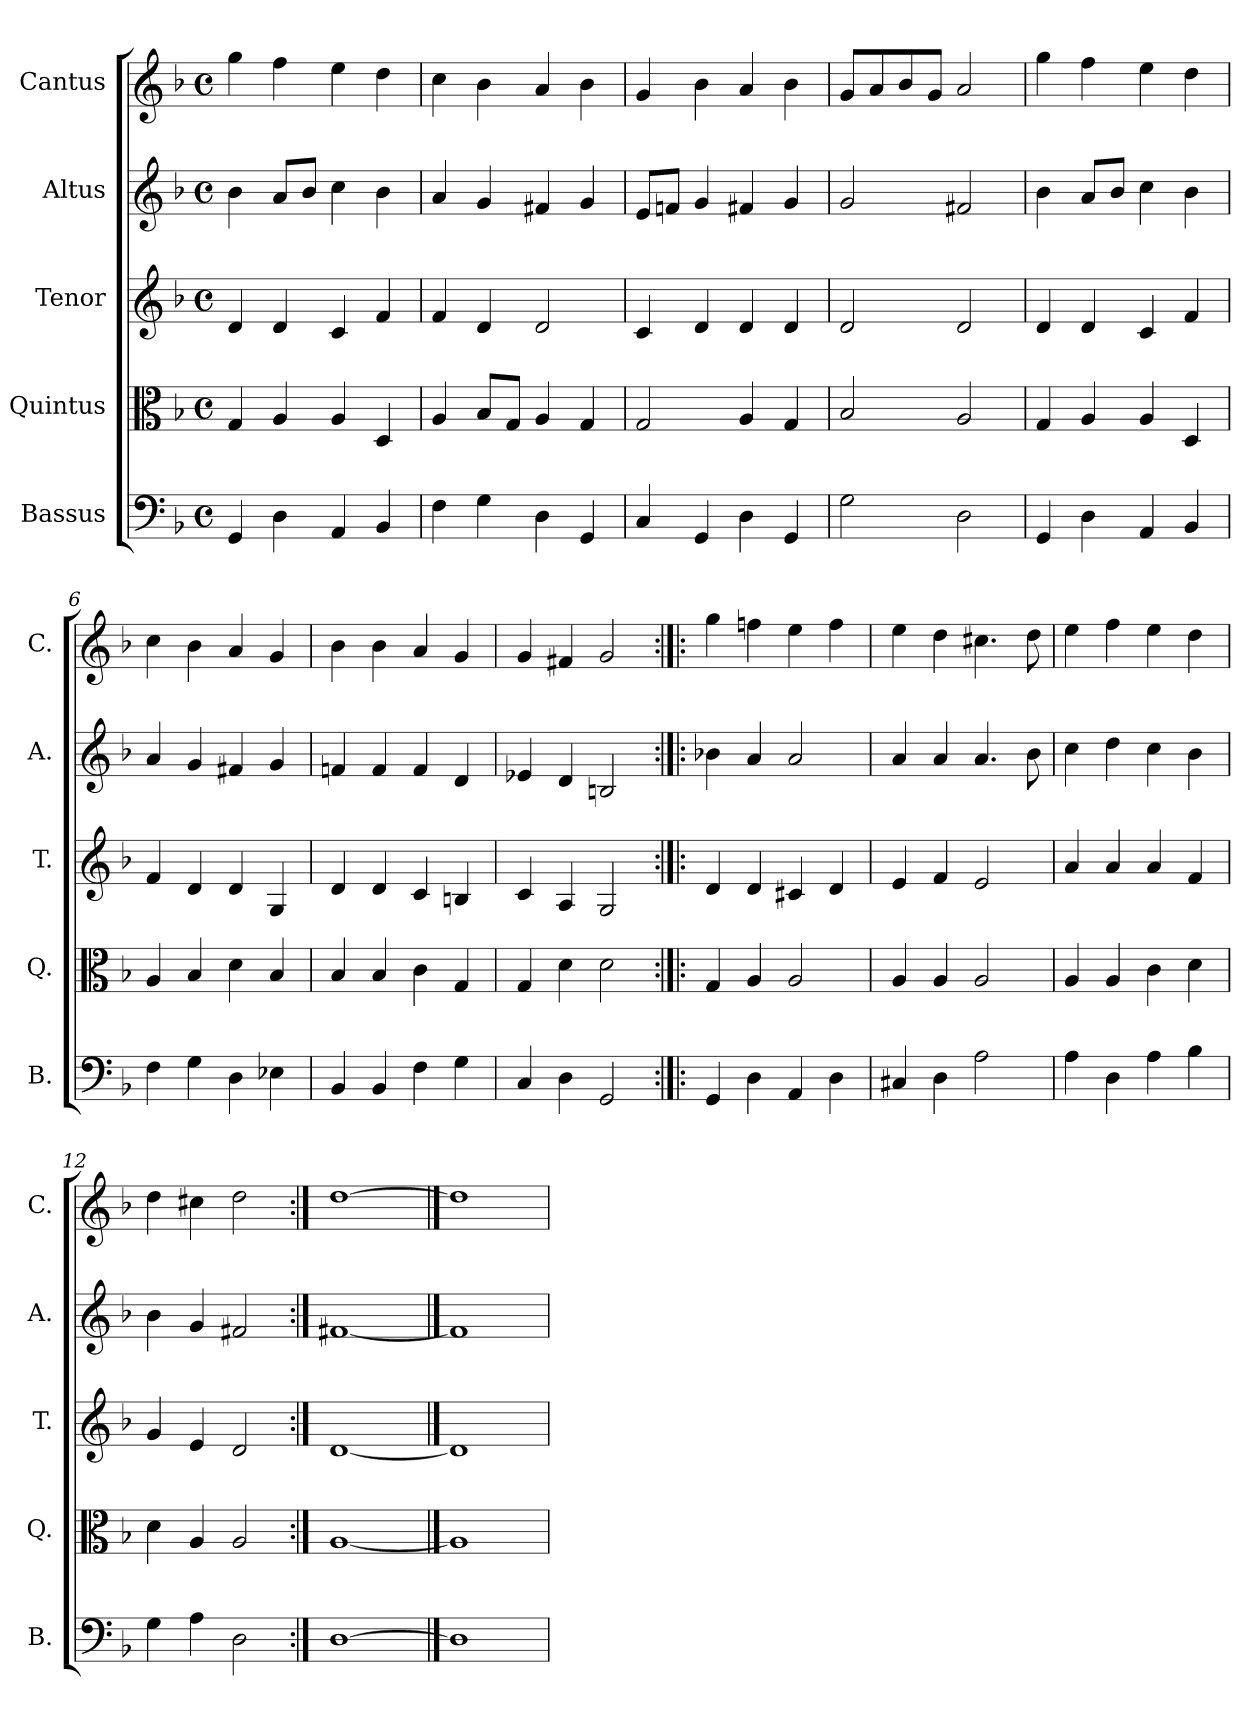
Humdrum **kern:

**kern	**kern	**kern	**kern	**kern
*part5	*part4	*part3	*part2	*part1
*staff5	*staff4	*staff3	*staff2	*staff1
*I"Bassus	*I"Quintus	*I"Tenor	*I"Altus	*I"Cantus
*I'B.	*I'Q.	*I'T.	*I'A.	*I'C.
*clefF4	*clefC3	*clefG2	*clefG2	*clefG2
*k[b-]	*k[b-]	*k[b-]	*k[b-]	*k[b-]
*F:	*F:	*F:	*F:	*F:
*M4/4	*M4/4	*M4/4	*M4/4	*M4/4
*met(c)	*met(c)	*met(c)	*met(c)	*met(c)
=1	=1	=1	=1	=1
4GG/	4G/	4d/	4b-\	4gg\
4D\	4A/	4d/	8a/L	4ff\
.	.	.	8b-/J	.
4AA/	4A/	4c/	4cc\	4ee\
4BB-/	4D/	4f/	4b-\	4dd\
=2	=2	=2	=2	=2
4F\	4A/	4f/	4a/	4cc\
4G\	8B-/L	4d/	4g/	4b-\
.	8G/J	.	.	.
4D\	4A/	2d/	4f#X/	4a/
4GG/	4G/	.	4g/	4b-\
=3	=3	=3	=3	=3
4C/	2G/	4c/	8e/L	4g/
.	.	.	8fn/J	.
4GG/	.	4d/	4g/	4b-\
4D\	4A/	4d/	4f#X/	4a/
4GG/	4G/	4d/	4g/	4b-\
=4	=4	=4	=4	=4
2G\	2B-/	2d/	2g/	8g/L
.	.	.	.	8a/
.	.	.	.	8b-/
.	.	.	.	8g/J
2D\	2A/	2d/	2f#X/	2a/
=5	=5	=5	=5	=5
4GG/	4G/	4d/	4b-\	4gg\
4D\	4A/	4d/	8a/L	4ff\
.	.	.	8b-/J	.
4AA/	4A/	4c/	4cc\	4ee\
4BB-/	4D/	4f/	4b-\	4dd\
!!LO:LB:g=z
=6	=6	=6	=6	=6
4F\	4A/	4f/	4a/	4cc\
4G\	4B-/	4d/	4g/	4b-\
4D\	4d\	4d/	4f#X/	4a/
4E-X\	4B-/	4G/	4g/	4g/
=7	=7	=7	=7	=7
4BB-/	4B-/	4d/	4fn/	4b-\
4BB-/	4B-/	4d/	4f/	4b-\
4F\	4c\	4c/	4f/	4a/
4G\	4G/	4Bn/	4d/	4g/
=8	=8	=8	=8	=8
4C/	4G/	4c/	4e-X/	4g/
4D\	4d\	4A/	4d/	4f#X/
2GG/	2d\	2G/	2Bn/	2g/
=9:|!|:	=9:|!|:	=9:|!|:	=9:|!|:	=9:|!|:
4GG/	4G/	4d/	4b-X\	4gg\
4D\	4A/	4d/	4a/	4ffn\
4AA/	2A/	4c#X/	2a/	4ee\
4D\	.	4d/	.	4ff\
!!LO:PB:g=z
=10	=10	=10	=10	=10
4C#X/	4A/	4e/	4a/	4ee\
4D\	4A/	4f/	4a/	4dd\
2A\	2A/	2e/	4.a/	4.cc#X\
.	.	.	8b-\	8dd\
=11	=11	=11	=11	=11
4A\	4A/	4a/	4cc\	4ee\
4D\	4A/	4a/	4dd\	4ff\
4A\	4c\	4a/	4cc\	4ee\
4B-\	4d\	4f/	4b-\	4dd\
=12	=12	=12	=12	=12
4G\	4d\	4g/	4b-\	4dd\
4A\	4A/	4e/	4g/	4cc#X\
2D\	2A/	2d/	2f#X/	2dd\
=13:|!	=13:|!	=13:|!	=13:|!	=13:|!
[1D	[1A	[1d	[1f#X	[1dd
==14	==14	==14	==14	==14
1D]	1A]	1d]	1f#]	1dd]
=	=	=	=	=
*-	*-	*-	*-	*-
